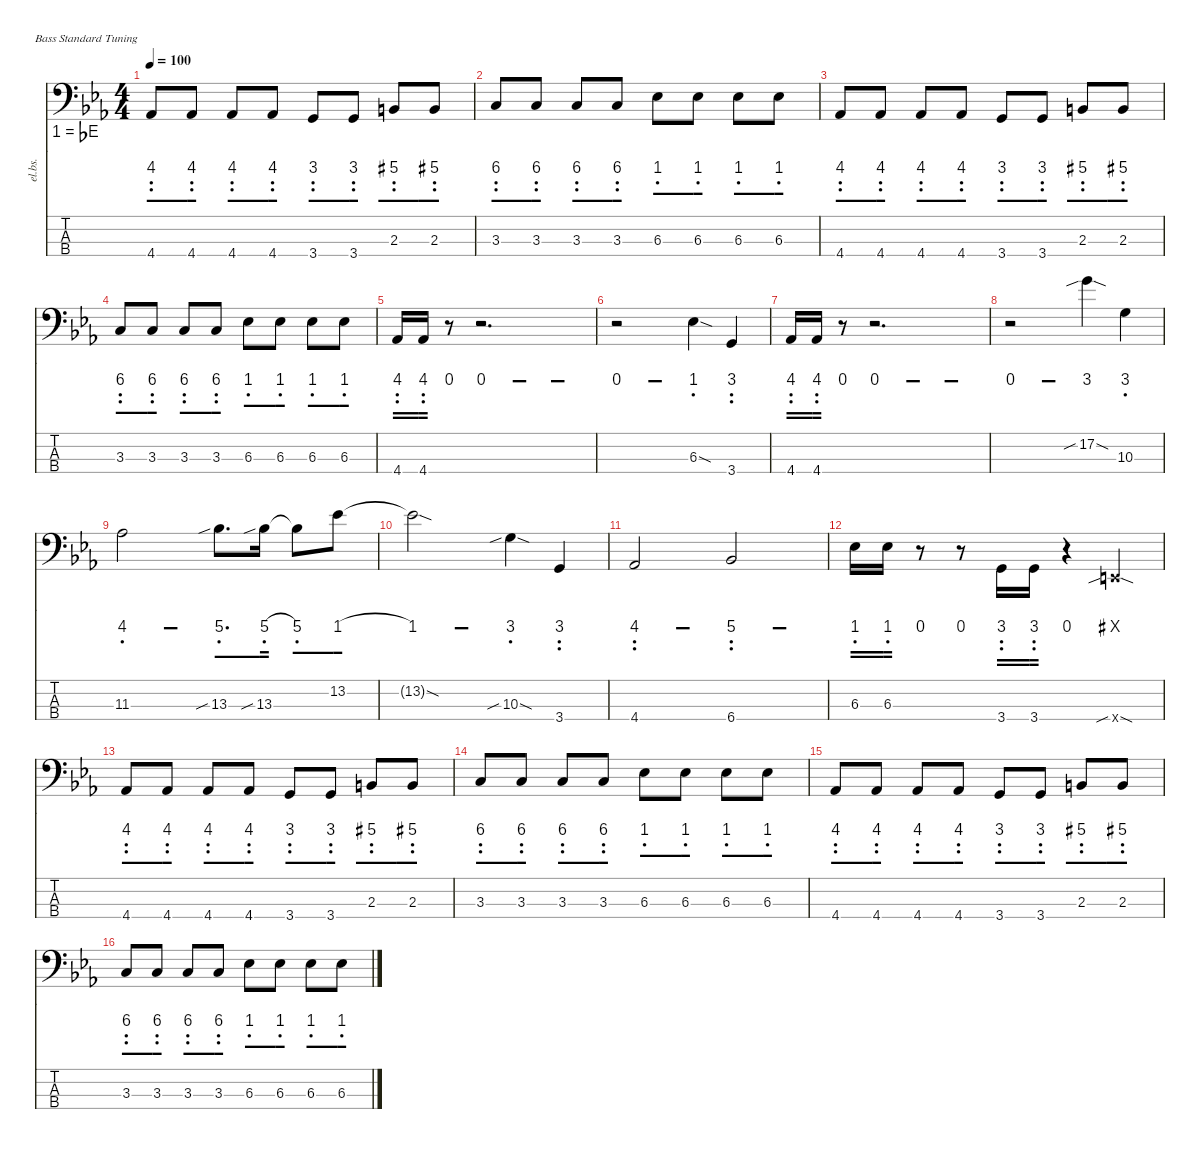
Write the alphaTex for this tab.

\defaultSystemsLayout 4
\hideDynamics
\bracketExtendMode nobrackets
\track ("Electric Bass" "el.bs.") {instrument electricbassfinger}
\staff {score tabs numbered}
\tuning (G2 D2 A1 E1)
\ts (4 4)
\tempo 100
\clef f4
\ks eb
4.4{acc b}.8{dy mf beam Up} 4.4{acc b}.8{beam Up} 4.4{acc b}.8{beam Up} 4.4{acc b}.8{beam Up} 3.4{acc forcenatural}.8{beam Up} 3.4{acc forcenatural}.8{beam Up} 2.3{acc forcenatural}.8{beam Up} 2.3{acc forcenatural}.8{beam Up} |
3.3{acc forcenatural}.8{beam Up} 3.3{acc forcenatural}.8{beam Up} 3.3{acc forcenatural}.8{beam Up} 3.3{acc forcenatural}.8{beam Up} 6.3{acc b}.8{beam Down} 6.3{acc b}.8{beam Down} 6.3{acc b}.8{beam Down} 6.3{acc b}.8{beam Down} |
4.4{acc b}.8{beam Up} 4.4{acc b}.8{beam Up} 4.4{acc b}.8{beam Up} 4.4{acc b}.8{beam Up} 3.4{acc forcenatural}.8{beam Up} 3.4{acc forcenatural}.8{beam Up} 2.3{acc forcenatural}.8{beam Up} 2.3{acc forcenatural}.8{beam Up} |
3.3{acc forcenatural}.8{beam Up} 3.3{acc forcenatural}.8{beam Up} 3.3{acc forcenatural}.8{beam Up} 3.3{acc forcenatural}.8{beam Up} 6.3{acc b}.8{beam Down} 6.3{acc b}.8{beam Down} 6.3{acc b}.8{beam Down} 6.3{acc b}.8{beam Down} |
4.4{acc b}.16{beam Up} 4.4{acc b}.16{beam Up} r.8{beam Down} r.2{d beam Down} |
r.2{beam Down} 6.3{sod acc b}.4{beam Down} 3.4{acc forcenatural}.4{beam Up} |
4.4{acc b}.16{beam Up} 4.4{acc b}.16{beam Up} r.8{beam Down} r.2{d beam Down} |
r.2{beam Down} 17.2{sib sod acc forcenatural}.4{beam Down} 10.3{acc forcenatural}.4{beam Down} |
11.3{acc b}.2{beam Down} 13.3{sib acc b}.8{d beam Down} 13.3{sib acc b}.16{beam Down} 13.3{t acc b}.8{beam Down} 13.2{acc b}.8{beam Down} |
13.2{sod t acc b}.2{beam Down} 10.3{sib sod acc forcenatural}.4{beam Down} 3.4{acc forcenatural}.4{beam Up} |
4.4{acc b}.2{beam Up} 6.4{acc b}.2{beam Up} |
6.3{acc b}.16{beam Down} 6.3{acc b}.16{beam Down} r.8{beam Down} r.8{beam Down} 3.4{acc forcenatural}.16{beam Up} 3.4{acc forcenatural}.16{beam Up} r.4{beam Down} 0.4{sib sod x acc forcenatural}.4{beam Up} |
4.4{acc b}.8{beam Up} 4.4{acc b}.8{beam Up} 4.4{acc b}.8{beam Up} 4.4{acc b}.8{beam Up} 3.4{acc forcenatural}.8{beam Up} 3.4{acc forcenatural}.8{beam Up} 2.3{acc forcenatural}.8{beam Up} 2.3{acc forcenatural}.8{beam Up} |
3.3{acc forcenatural}.8{beam Up} 3.3{acc forcenatural}.8{beam Up} 3.3{acc forcenatural}.8{beam Up} 3.3{acc forcenatural}.8{beam Up} 6.3{acc b}.8{beam Down} 6.3{acc b}.8{beam Down} 6.3{acc b}.8{beam Down} 6.3{acc b}.8{beam Down} |
4.4{acc b}.8{beam Up} 4.4{acc b}.8{beam Up} 4.4{acc b}.8{beam Up} 4.4{acc b}.8{beam Up} 3.4{acc forcenatural}.8{beam Up} 3.4{acc forcenatural}.8{beam Up} 2.3{acc forcenatural}.8{beam Up} 2.3{acc forcenatural}.8{beam Up} |
3.3{acc forcenatural}.8{beam Up} 3.3{acc forcenatural}.8{beam Up} 3.3{acc forcenatural}.8{beam Up} 3.3{acc forcenatural}.8{beam Up} 6.3{acc b}.8{beam Down} 6.3{acc b}.8{beam Down} 6.3{acc b}.8{beam Down} 6.3{acc b}.8{beam Down}
